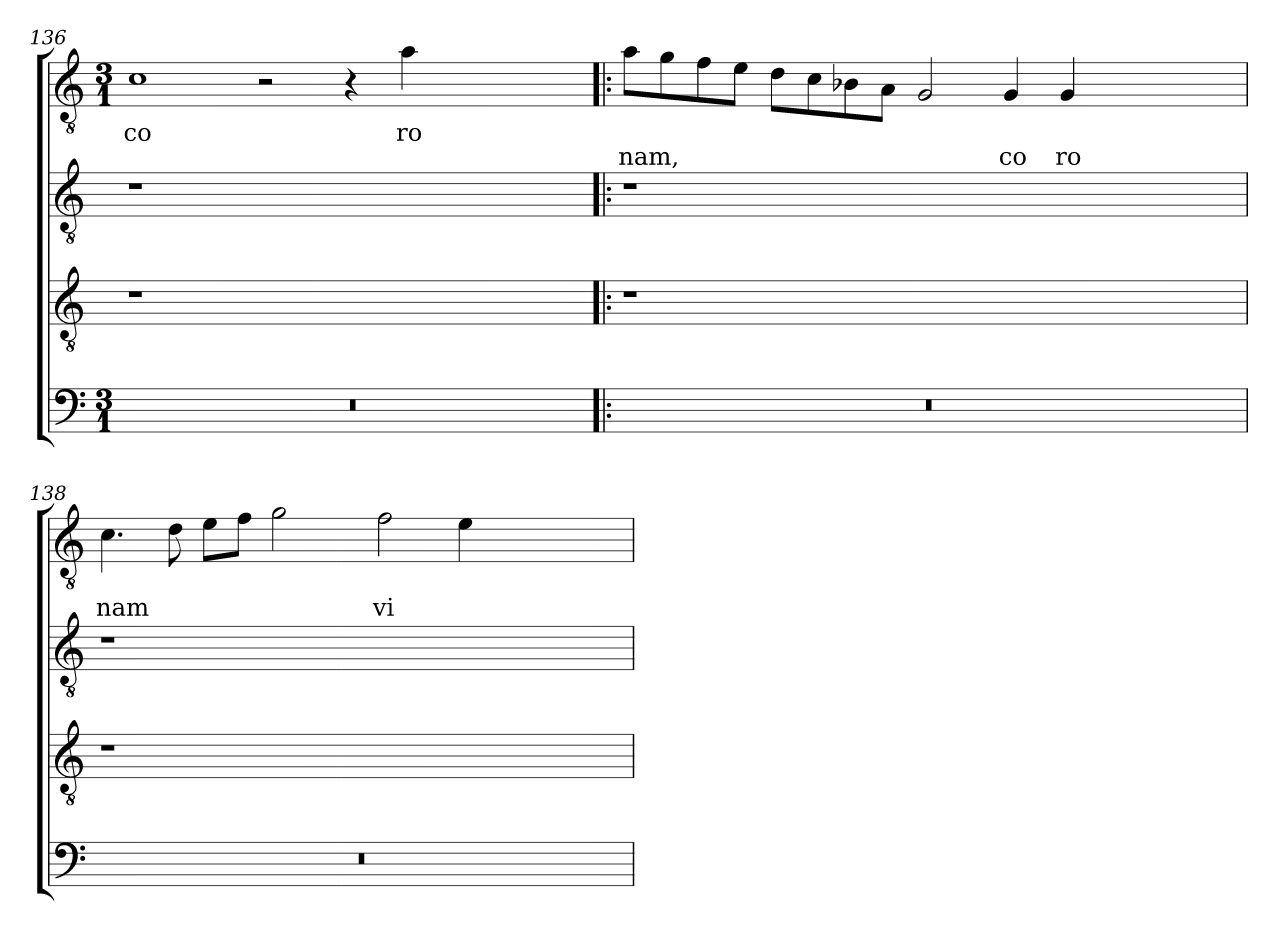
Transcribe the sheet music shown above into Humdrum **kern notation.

**kern	**kern	**kern	**kern	**text	**text
*part4	*part3	*part2	*part1	*part1	*part1
*staff4	*staff3	*staff2	*staff1	*staff1	*staff1
*clefF4	*clefGv2	*clefGv2	*clefGv2	*	*
*k[]	*k[]	*k[]	*k[]	*	*
*C:	*C:	*C:	*C:	*	*
*M3/1	*	*	*M3/1	*	*
=136	=136	=136	=136	=136	=136
!	!	!	!	!LO:LY:b	!
0.r	1r	1r	1c	co	.
.	0ryy	0ryy	2r	.	.
.	.	.	4r	.	.
!	!	!	!	!LO:LY:b	!
.	.	.	4a\	ro	.
.	.	.	1ryy	.	.
!!LO:LB:g=z
=137!|:	=137!|:	=137!|:	=137!|:	=137!|:	=137!|:
!	!	!	!	!	!LO:LY:b
0.r	1r	1r	8a\L	.	nam,
.	.	.	8g\	.	.
.	.	.	8f\	.	.
.	.	.	8e\J	.	.
.	.	.	8d\L	.	.
.	.	.	8c\	.	.
.	.	.	8B-X\	.	.
.	.	.	8A\J	.	.
.	0ryy	0ryy	2G/	.	.
!	!	!	!	!	!LO:LY:b
.	.	.	4G/	.	co
!	!	!	!	!	!LO:LY:b
.	.	.	4G/	.	ro
.	.	.	1ryy	.	.
=138	=138	=138	=138	=138	=138
!	!	!	!	!	!LO:LY:b
0.r	1r	1r	4.c\	.	nam
.	.	.	8d\	.	.
.	.	.	8e\L	.	.
.	.	.	8f\J	.	.
.	.	.	2g\	.	.
.	0ryy	0ryy	.	.	.
!	!	!	!	!	!LO:LY:b
.	.	.	2f\	.	vi
.	.	.	4e\	.	.
.	.	.	1ryy	.	.
=	=	=	=	=	=
*-	*-	*-	*-	*-	*-
